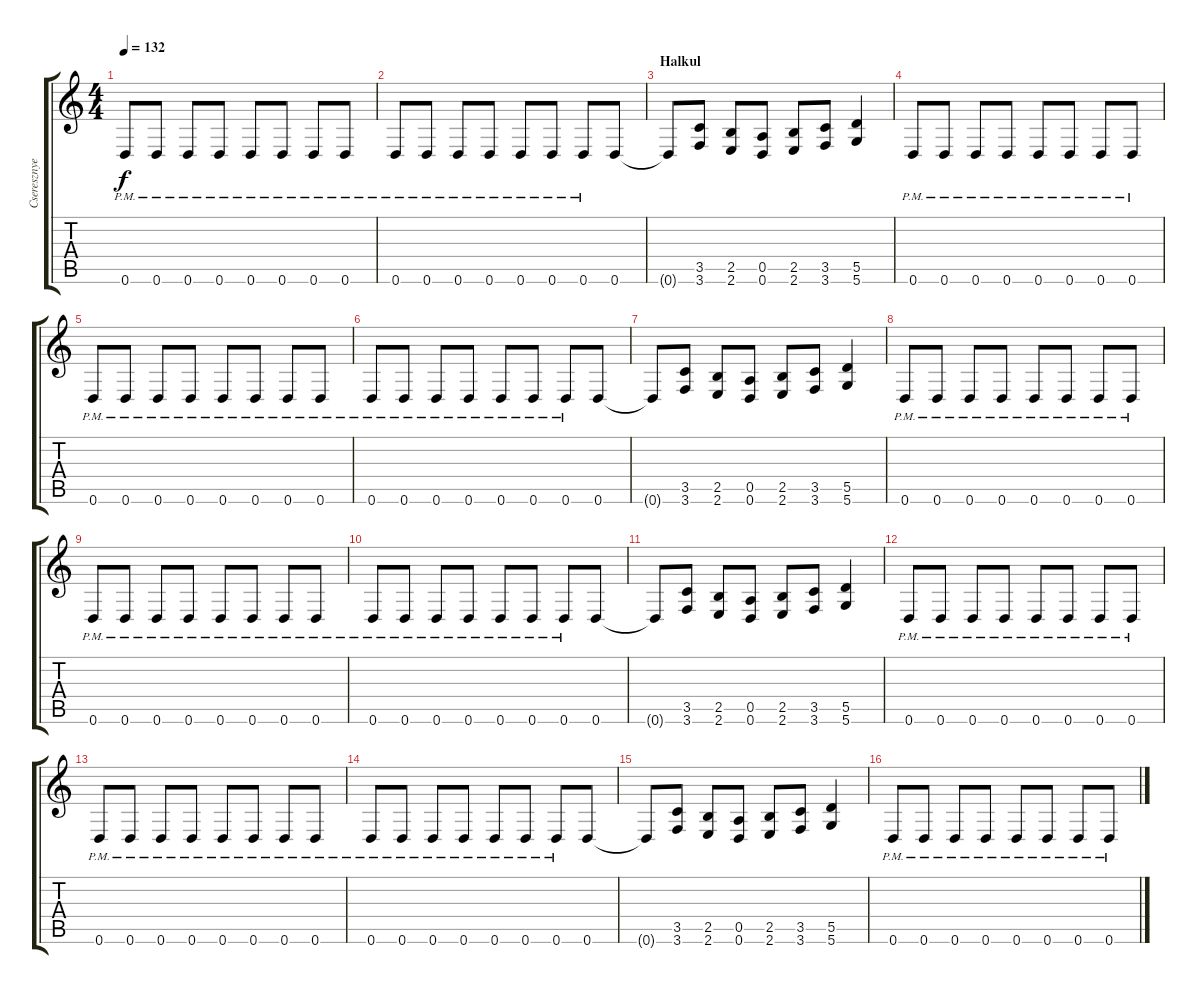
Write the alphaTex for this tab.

\track ("Cseresznye 2" "Cseresznye") {instrument distortionguitar}
\staff {score tabs}
\tuning (E4 B3 G3 D3 A2 D2) {hide}
\ts (4 4)
\tempo 132
\clef g2
\ks c
0.6{pm}.8{dy f} 0.6{pm}.8 0.6{pm}.8 0.6{pm}.8 0.6{pm}.8 0.6{pm}.8 0.6{pm}.8 0.6{pm}.8 |
0.6{pm}.8 0.6{pm}.8 0.6{pm}.8 0.6{pm}.8 0.6{pm}.8 0.6{pm}.8 0.6{pm}.8 0.6.8 |
\section ("" "Halkul")
0.6{t}.8 (3.5 3.6).8 (2.5 2.6).8 (0.5 0.6).8 (2.5 2.6).8 (3.5 3.6).8 (5.5 5.6).4 |
0.6{pm}.8 0.6{pm}.8 0.6{pm}.8 0.6{pm}.8 0.6{pm}.8 0.6{pm}.8 0.6{pm}.8 0.6{pm}.8 |
0.6{pm}.8 0.6{pm}.8 0.6{pm}.8 0.6{pm}.8 0.6{pm}.8 0.6{pm}.8 0.6{pm}.8 0.6{pm}.8 |
0.6{pm}.8 0.6{pm}.8 0.6{pm}.8 0.6{pm}.8 0.6{pm}.8 0.6{pm}.8 0.6{pm}.8 0.6.8 |
0.6{t}.8 (3.5 3.6).8 (2.5 2.6).8 (0.5 0.6).8 (2.5 2.6).8 (3.5 3.6).8 (5.5 5.6).4 |
0.6{pm}.8 0.6{pm}.8 0.6{pm}.8 0.6{pm}.8 0.6{pm}.8 0.6{pm}.8 0.6{pm}.8 0.6{pm}.8 |
0.6{pm}.8 0.6{pm}.8 0.6{pm}.8 0.6{pm}.8 0.6{pm}.8 0.6{pm}.8 0.6{pm}.8 0.6{pm}.8 |
0.6{pm}.8 0.6{pm}.8 0.6{pm}.8 0.6{pm}.8 0.6{pm}.8 0.6{pm}.8 0.6{pm}.8 0.6.8 |
0.6{t}.8 (3.5 3.6).8 (2.5 2.6).8 (0.5 0.6).8 (2.5 2.6).8 (3.5 3.6).8 (5.5 5.6).4 |
0.6{pm}.8 0.6{pm}.8 0.6{pm}.8 0.6{pm}.8 0.6{pm}.8 0.6{pm}.8 0.6{pm}.8 0.6{pm}.8 |
0.6{pm}.8 0.6{pm}.8 0.6{pm}.8 0.6{pm}.8 0.6{pm}.8 0.6{pm}.8 0.6{pm}.8 0.6{pm}.8 |
0.6{pm}.8 0.6{pm}.8 0.6{pm}.8 0.6{pm}.8 0.6{pm}.8 0.6{pm}.8 0.6{pm}.8 0.6.8 |
0.6{t}.8 (3.5 3.6).8 (2.5 2.6).8 (0.5 0.6).8 (2.5 2.6).8 (3.5 3.6).8 (5.5 5.6).4 |
0.6{pm}.8 0.6{pm}.8 0.6{pm}.8 0.6{pm}.8 0.6{pm}.8 0.6{pm}.8 0.6{pm}.8 0.6{pm}.8
